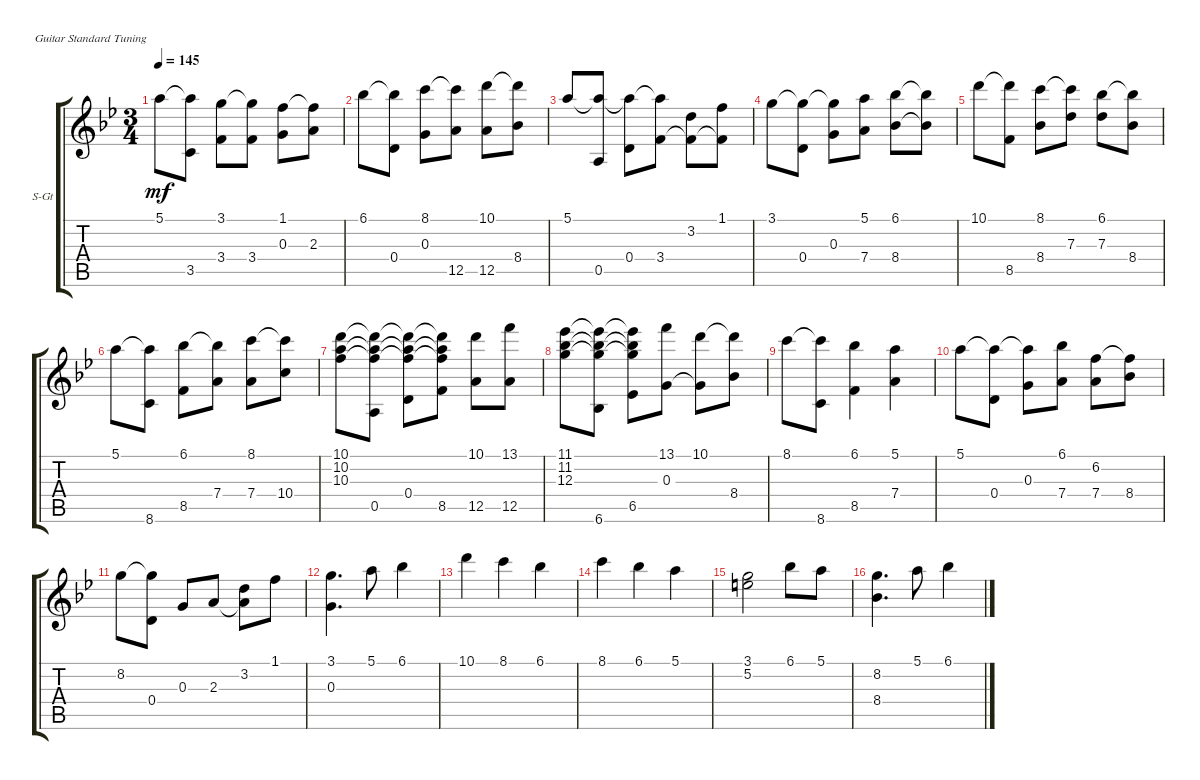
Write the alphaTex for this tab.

\defaultSystemsLayout 4
\bracketExtendMode groupsimilarinstruments
\firstSystemTrackNameOrientation horizontal
\otherSystemsTrackNameOrientation horizontal
\track ("Steel Guitar" "S-Gt") {solo instrument acousticguitarsteel}
\staff {score tabs}
\tuning (E4 B3 G3 D3 A2 E2)
\ts (3 4)
\tempo 145
\clef g2
\ks bb
5.1.8{dy mf} (3.5 5.1{t}).8 (3.4 3.1).8 (3.4 3.1{t}).8 (0.3 1.1).8 (2.3 1.1{t}).8 |
6.1.8 (0.4 6.1{t}).8 (0.3 8.1).8 (12.5 8.1{t}).8 (12.5 10.1).8 (8.4 10.1{t}).8 |
5.1.8 (5.1{t} 0.5).8 (5.1{t} 0.4).8 (5.1{t} 3.4).8 (3.2 3.4{t}).8 (1.1 3.4{t}).8 |
3.1.8 (0.4 3.1{t}).8 (0.3 3.1{t}).8 (7.4 5.1).8 (8.4 6.1).8 (6.1{t} 8.4{t}).8 |
10.1.8 (8.5 10.1{t}).8 (8.4 8.1).8 (7.3 8.1{t}).8 (7.3 6.1).8 (8.4 6.1{t}).8 |
5.1.8 (8.6 5.1{t}).8 (8.5 6.1).8 (7.4 6.1{t}).8 (7.4 8.1).8 (10.4 8.1{t}).8 |
(10.1 10.2 10.3).8 (0.5 10.1{t} 10.2{t} 10.3{t}).8 (0.4 10.1{t} 10.2{t} 10.3{t}).8 (8.5 10.1{t} 10.2{t} 10.3{t}).8 (12.5 10.1).8 (12.5 13.1).8 |
(11.1 11.2 12.3).8 (6.6 11.1{t} 11.2{t} 12.3{t}).8 (6.5 11.1{t} 11.2{t} 12.3{t}).8 (0.3 13.1).8 (0.3{t} 10.1).8 (8.4 10.1{t}).8 |
8.1.8 (8.6 8.1{t}).8 (8.5 6.1).4 (7.4 5.1).4 |
5.1.8 (0.4 5.1{t}).8 (0.3 5.1{t}).8 (7.4 6.1).8 (7.4 6.2).8 (8.4 6.2{t}).8 |
8.2.8 (0.4 8.2{t}).8 0.3.8 2.3.8 (2.3{t} 3.2).8 1.1.8 |
(0.3 3.1).4{d} 5.1.8 6.1.4 |
10.1.4 8.1.4 6.1.4 |
8.1.4 6.1.4 5.1.4 |
(5.2 3.1).2 6.1.8 5.1.8 |
(8.2 8.4).4{d} 5.1.8 6.1.4
